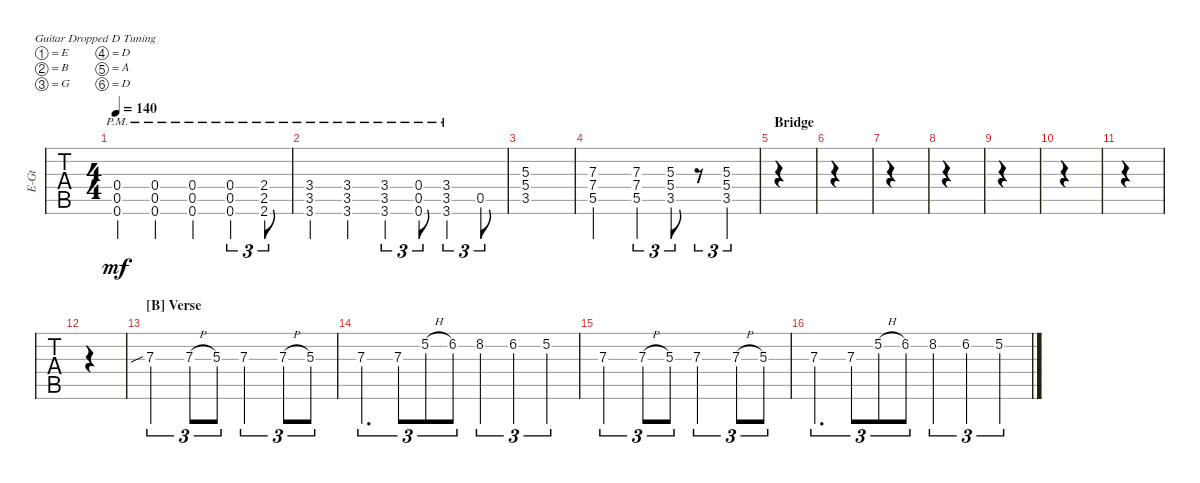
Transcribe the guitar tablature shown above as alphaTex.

\defaultSystemsLayout 4
\bracketExtendMode groupsimilarinstruments
\multiBarRest
\otherSystemsTrackNameOrientation horizontal
\track ("David" "E-Gt") {instrument distortionguitar}
\staff {tabs}
\tuning (E4 B3 G3 D3 A2 D2)
\ts (4 4)
\tempo 140
\clef g2
\ks c
(0.6{pm} 0.5{pm} 0.4{pm}).4{dy mf} (0.6{pm} 0.5{pm} 0.4{pm}).4 (0.6{pm} 0.5{pm} 0.4{pm}).4 (0.6{pm} 0.5{pm} 0.4{pm}).4{tu (3 2)} (2.6{pm} 2.5{pm} 2.4{pm}).8{tu (3 2)} |
(3.6{pm} 3.5{pm} 3.4{pm}).4 (3.6{pm} 3.5{pm} 3.4{pm}).4 (3.6{pm} 3.5{pm} 3.4{pm}).4{tu (3 2)} (0.6{pm} 0.5{pm} 0.4{pm}).8{tu (3 2)} (3.6{pm} 3.5{pm} 3.4{pm}).4{tu (3 2)} 0.5.8{tu (3 2)} |
(3.5 5.4 5.3).1 |
(5.5 7.4 7.3).2 (5.5 7.4 7.3).4{tu (3 2)} (3.5 5.4 5.3).8{tu (3 2)} r.8{tu (3 2)} (3.5 5.3 5.4).4{tu (3 2)} |
\section ("" "Bridge")
|
|
|
|
|
|
|
|
\section ("B" "Verse")
7.3{sib}.2{tu (3 2)} 7.3{h}.8{tu (3 2)} 5.3.8{tu (3 2)} 7.3.2{tu (3 2)} 7.3{h}.8{tu (3 2)} 5.3.8{tu (3 2)} |
7.3.4{d tu (3 2)} 7.3.8{tu (3 2)} 5.2{h}.8{tu (3 2)} 6.2.8{tu (3 2)} 8.2.4{tu (3 2)} 6.2.4{tu (3 2)} 5.2.4{tu (3 2)} |
7.3.2{tu (3 2)} 7.3{h}.8{tu (3 2)} 5.3.8{tu (3 2)} 7.3.2{tu (3 2)} 7.3{h}.8{tu (3 2)} 5.3.8{tu (3 2)} |
7.3.4{d tu (3 2)} 7.3.8{tu (3 2)} 5.2{h}.8{tu (3 2)} 6.2.8{tu (3 2)} 8.2.4{tu (3 2)} 6.2.4{tu (3 2)} 5.2.4{tu (3 2)}
